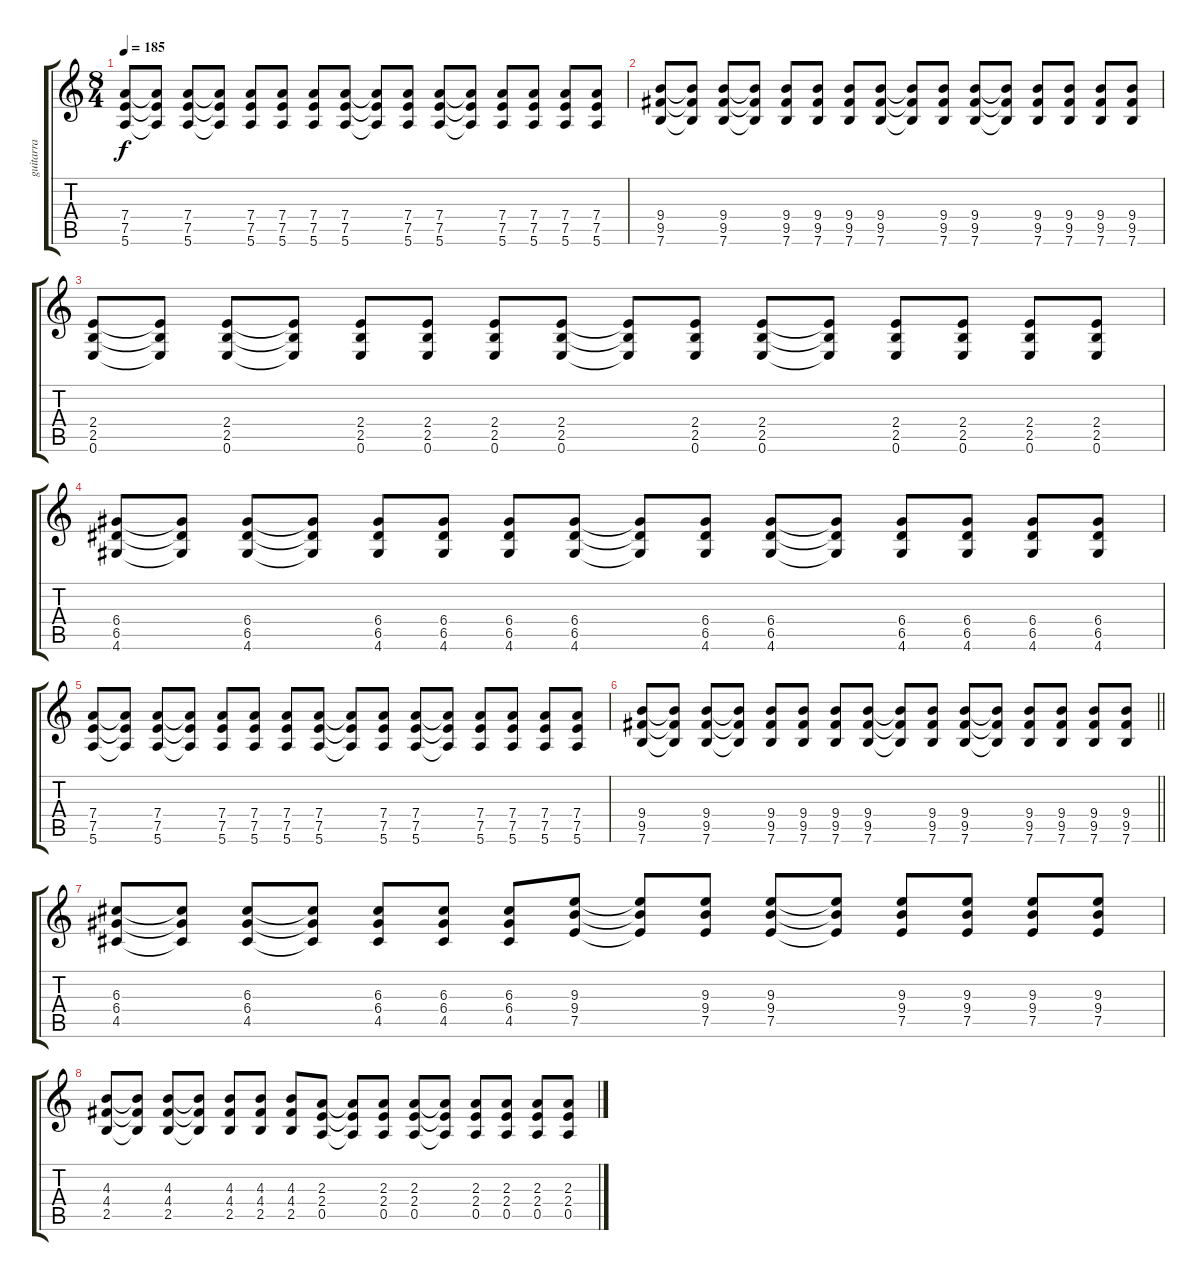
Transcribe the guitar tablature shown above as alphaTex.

\track ("guitarra" "guitarra") {instrument overdrivenguitar}
\staff {score tabs}
\tuning (E4 B3 G3 D3 A2 E2) {hide}
\ts (8 4)
\tempo 185
\clef g2
\ks c
(7.4 7.5 5.6).8{dy f} (7.4{t} 7.5{t} 5.6{t}).8 (7.4 7.5 5.6).8 (7.4{t} 7.5{t} 5.6{t}).8 (7.4 7.5 5.6).8 (7.4 7.5 5.6).8 (7.4 7.5 5.6).8 (7.4 7.5 5.6).8 (7.4{t} 7.5{t} 5.6{t}).8 (7.4 7.5 5.6).8 (7.4 7.5 5.6).8 (7.4{t} 7.5{t} 5.6{t}).8 (7.4 7.5 5.6).8 (7.4 7.5 5.6).8 (7.4 7.5 5.6).8 (7.4 7.5 5.6).8 |
(9.4 9.5 7.6).8 (9.4{t} 9.5{t} 7.6{t}).8 (9.4 9.5 7.6).8 (9.4{t} 9.5{t} 7.6{t}).8 (9.4 9.5 7.6).8 (9.4 9.5 7.6).8 (9.4 9.5 7.6).8 (9.4 9.5 7.6).8 (9.4{t} 9.5{t} 7.6{t}).8 (9.4 9.5 7.6).8 (9.4 9.5 7.6).8 (9.4{t} 9.5{t} 7.6{t}).8 (9.4 9.5 7.6).8 (9.4 9.5 7.6).8 (9.4 9.5 7.6).8 (9.4 9.5 7.6).8 |
(2.4 2.5 0.6).8 (2.4{t} 2.5{t} 0.6{t}).8 (2.4 2.5 0.6).8 (2.4{t} 2.5{t} 0.6{t}).8 (2.4 2.5 0.6).8 (2.4 2.5 0.6).8 (2.4 2.5 0.6).8 (2.4 2.5 0.6).8 (2.4{t} 2.5{t} 0.6{t}).8 (2.4 2.5 0.6).8 (2.4 2.5 0.6).8 (2.4{t} 2.5{t} 0.6{t}).8 (2.4 2.5 0.6).8 (2.4 2.5 0.6).8 (2.4 2.5 0.6).8 (2.4 2.5 0.6).8 |
(6.4 6.5 4.6).8 (6.4{t} 6.5{t} 4.6{t}).8 (6.4 6.5 4.6).8 (6.4{t} 6.5{t} 4.6{t}).8 (6.4 6.5 4.6).8 (6.4 6.5 4.6).8 (6.4 6.5 4.6).8 (6.4 6.5 4.6).8 (6.4{t} 6.5{t} 4.6{t}).8 (6.4 6.5 4.6).8 (6.4 6.5 4.6).8 (6.4{t} 6.5{t} 4.6{t}).8 (6.4 6.5 4.6).8 (6.4 6.5 4.6).8 (6.4 6.5 4.6).8 (6.4 6.5 4.6).8 |
(7.4 7.5 5.6).8 (7.4{t} 7.5{t} 5.6{t}).8 (7.4 7.5 5.6).8 (7.4{t} 7.5{t} 5.6{t}).8 (7.4 7.5 5.6).8 (7.4 7.5 5.6).8 (7.4 7.5 5.6).8 (7.4 7.5 5.6).8 (7.4{t} 7.5{t} 5.6{t}).8 (7.4 7.5 5.6).8 (7.4 7.5 5.6).8 (7.4{t} 7.5{t} 5.6{t}).8 (7.4 7.5 5.6).8 (7.4 7.5 5.6).8 (7.4 7.5 5.6).8 (7.4 7.5 5.6).8 |
\barLineRight lightlight
(9.4 9.5 7.6).8 (9.4{t} 9.5{t} 7.6{t}).8 (9.4 9.5 7.6).8 (9.4{t} 9.5{t} 7.6{t}).8 (9.4 9.5 7.6).8 (9.4 9.5 7.6).8 (9.4 9.5 7.6).8 (9.4 9.5 7.6).8 (9.4{t} 9.5{t} 7.6{t}).8 (9.4 9.5 7.6).8 (9.4 9.5 7.6).8 (9.4{t} 9.5{t} 7.6{t}).8 (9.4 9.5 7.6).8 (9.4 9.5 7.6).8 (9.4 9.5 7.6).8 (9.4 9.5 7.6).8 |
(6.3 6.4 4.5).8 (6.3{t} 6.4{t} 4.5{t}).8 (6.3 6.4 4.5).8 (6.3{t} 6.4{t} 4.5{t}).8 (6.3 6.4 4.5).8 (6.3 6.4 4.5).8 (6.3 6.4 4.5).8 (9.3 9.4 7.5).8 (9.3{t} 9.4{t} 7.5{t}).8 (9.3 9.4 7.5).8 (9.3 9.4 7.5).8 (9.3{t} 9.4{t} 7.5{t}).8 (9.3 9.4 7.5).8 (9.3 9.4 7.5).8 (9.3 9.4 7.5).8 (9.3 9.4 7.5).8 |
(4.3 4.4 2.5).8 (4.3{t} 4.4{t} 2.5{t}).8 (4.3 4.4 2.5).8 (4.3{t} 4.4{t} 2.5{t}).8 (4.3 4.4 2.5).8 (4.3 4.4 2.5).8 (4.3 4.4 2.5).8 (2.3 2.4 0.5).8 (2.3{t} 2.4{t} 0.5{t}).8 (2.3 2.4 0.5).8 (2.3 2.4 0.5).8 (2.3{t} 2.4{t} 0.5{t}).8 (2.3 2.4 0.5).8 (2.3 2.4 0.5).8 (2.3 2.4 0.5).8 (2.3 2.4 0.5).8
